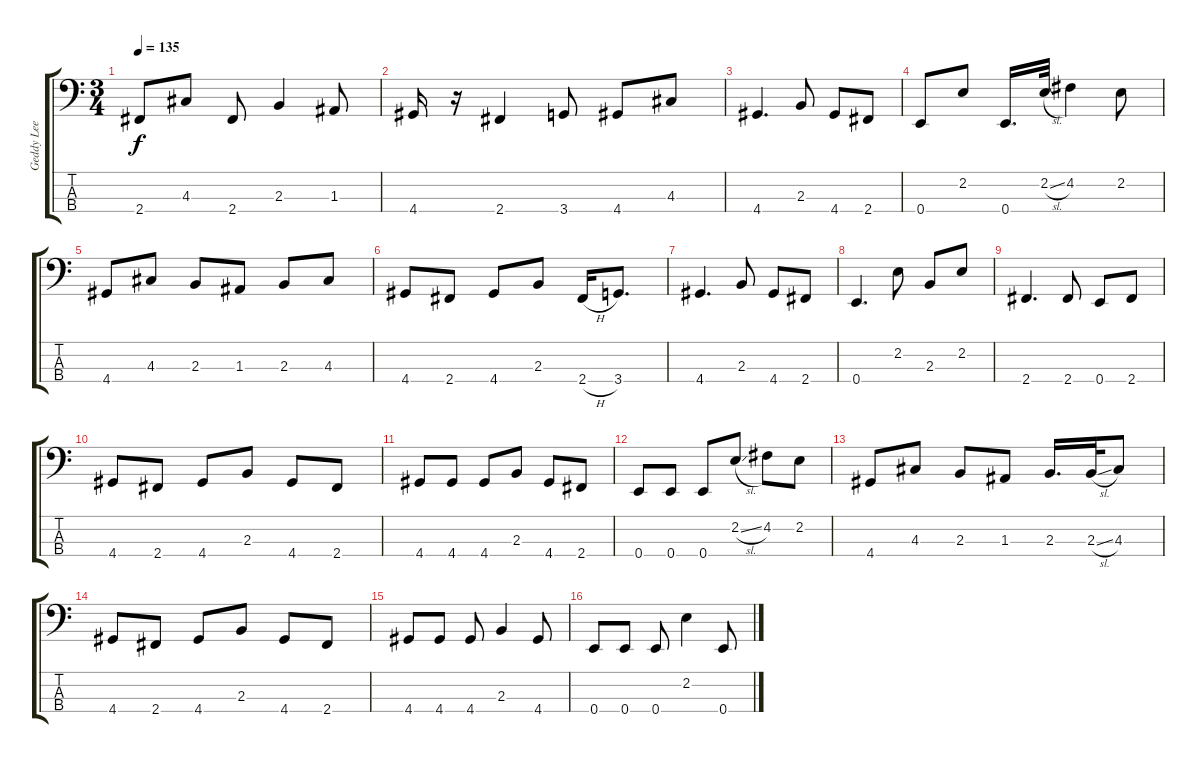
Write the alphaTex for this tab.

\track ("Geddy Lee" "Geddy Lee") {instrument electricbassfinger}
\staff {score tabs}
\tuning (G2 D2 A1 E1) {hide}
\ts (3 4)
\tempo 135
\clef f4
\ks c
2.4.8{dy f} 4.3.8 2.4.8 2.3.4 1.3.8 |
4.4.16 r.16 2.4.4 3.4.8 4.4.8 4.3.8 |
4.4.4{d} 2.3.8 4.4.8 2.4.8 |
0.4.8 2.2.8 0.4.16{d} 2.2{sl}.32 4.2.4 2.2.8 |
4.4.8 4.3.8 2.3.8 1.3.8 2.3.8 4.3.8 |
4.4.8 2.4.8 4.4.8 2.3.8 2.4{h}.16 3.4.8{d} |
4.4.4{d} 2.3.8 4.4.8 2.4.8 |
0.4.4{d} 2.2.8 2.3.8 2.2.8 |
2.4.4{d} 2.4.8 0.4.8 2.4.8 |
4.4.8 2.4.8 4.4.8 2.3.8 4.4.8 2.4.8 |
4.4.8 4.4.8 4.4.8 2.3.8 4.4.8 2.4.8 |
0.4.8 0.4.8 0.4.8 2.2{sl}.8 4.2.8 2.2.8 |
4.4.8 4.3.8 2.3.8 1.3.8 2.3.16{d} 2.3{sl}.32 4.3.8 |
4.4.8 2.4.8 4.4.8 2.3.8 4.4.8 2.4.8 |
4.4.8 4.4.8 4.4.8 2.3.4 4.4.8 |
0.4.8 0.4.8 0.4.8 2.2.4 0.4.8
